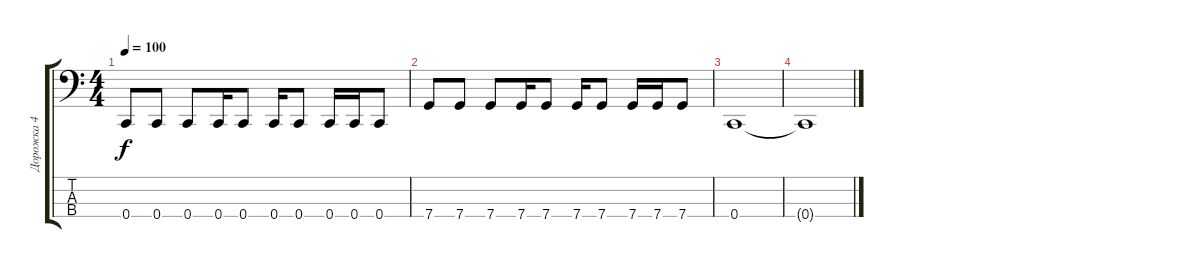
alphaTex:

\track ("Дорожка 4" "Дорожка 4") {instrument slapbass2}
\staff {score tabs}
\tuning (G2 D2 G1 C1) {hide}
\ts (4 4)
\tempo 100
\clef f4
\ks c
0.4.8{dy f} 0.4.8 0.4.8 0.4.16 0.4.8 0.4.16 0.4.8 0.4.16 0.4.16 0.4.8 |
7.4.8 7.4.8 7.4.8 7.4.16 7.4.8 7.4.16 7.4.8 7.4.16 7.4.16 7.4.8 |
0.4.1 |
0.4{t}.1
